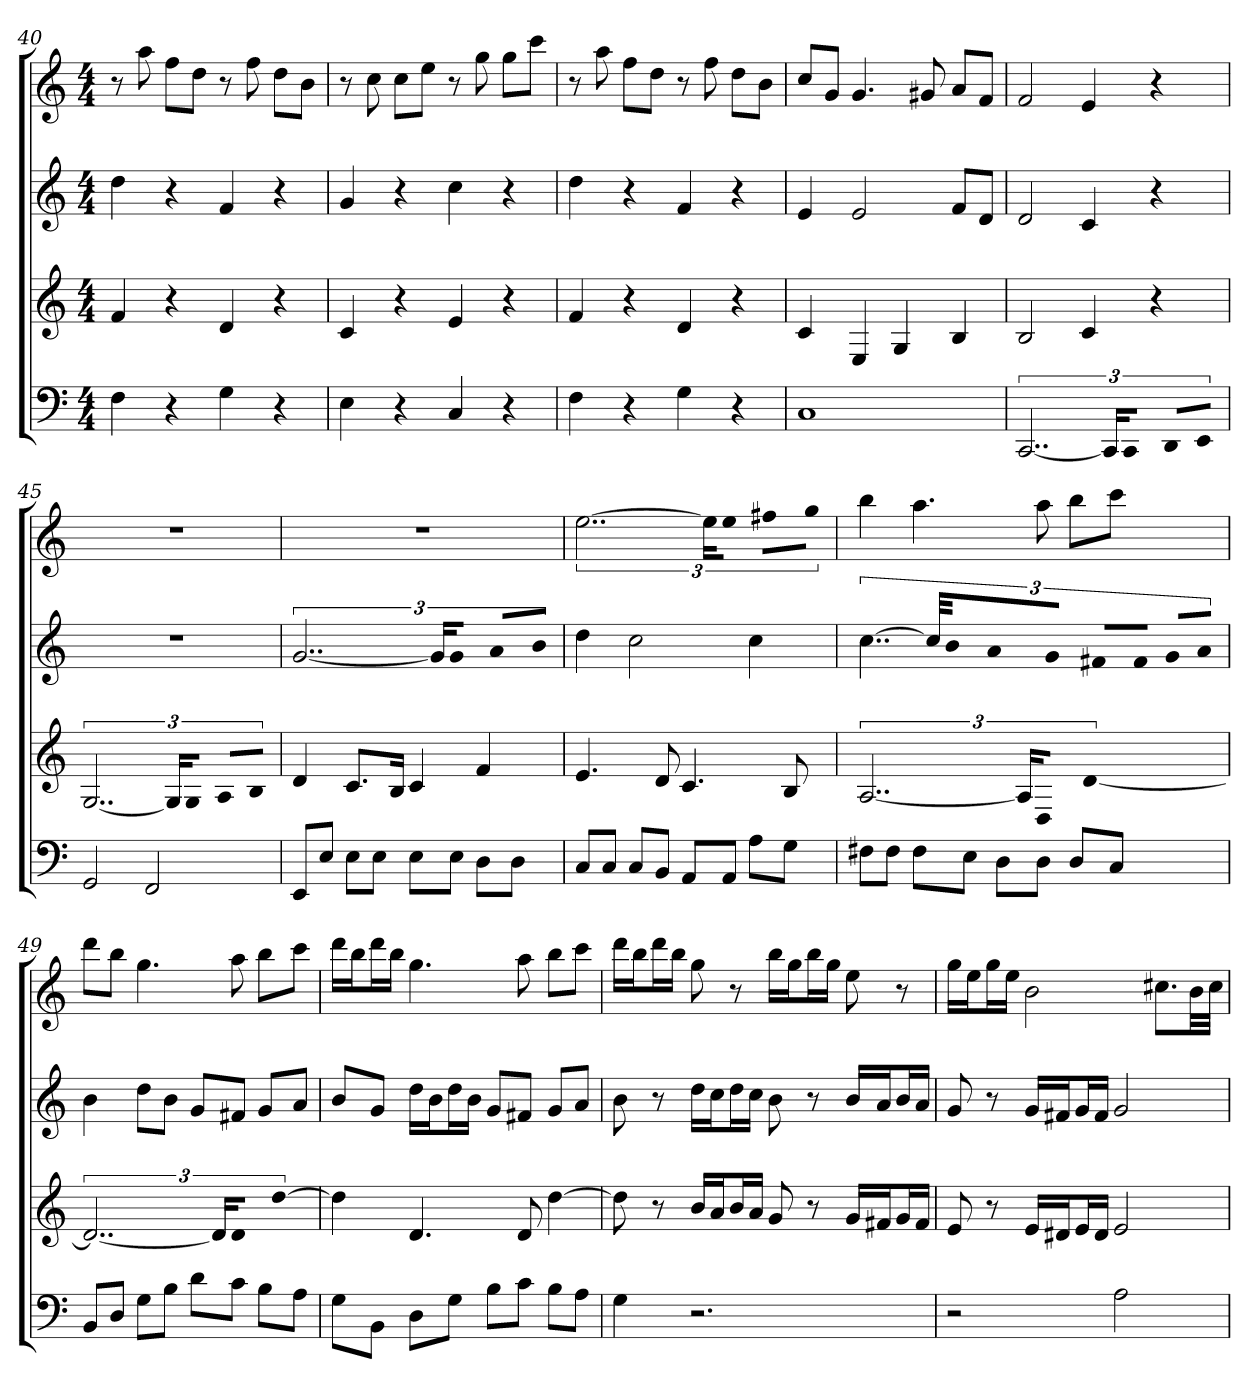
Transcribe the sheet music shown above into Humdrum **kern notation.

**kern	**kern	**kern	**kern
*part4	*part3	*part2	*part1
*staff4	*staff3	*staff2	*staff1
*k[]	*k[]	*k[]	*k[]
*C:	*C:	*C:	*C:
*M4/4	*M4/4	*M4/4	*M4/4
=40	=40	=40	=40
4F	4f	4dd	8r
.	.	.	8aa
4r	4r	4r	8ffL
.	.	.	8ddJ
4G	4d	4f	8r
.	.	.	8ff
4r	4r	4r	8ddL
.	.	.	8bJ
=41	=41	=41	=41
4E	4c	4g	8r
.	.	.	8cc
4r	4r	4r	8ccL
.	.	.	8eeJ
4C	4e	4cc	8r
.	.	.	8gg
4r	4r	4r	8ggL
.	.	.	8cccJ
=42	=42	=42	=42
4F	4f	4dd	8r
.	.	.	8aa
4r	4r	4r	8ffL
.	.	.	8ddJ
4G	4d	4f	8r
.	.	.	8ff
4r	4r	4r	8ddL
.	.	.	8bJ
=43	=43	=43	=43
1C	4c	4e	8ccL
.	.	.	8gJ
.	4E	2e	4.g
.	4G	.	.
.	.	.	8g#X
.	4B	8fL	8aL
.	.	8dJ	8fJ
=44	=44	=44	=44
[3..CC	2B	2d	2f
.	4c	4c	4e
24CCKL]	.	.	.
8CCJ	.	.	.
8DDL	4r	4r	4r
8EEJ	.	.	.
=45	=45	=45	=45
2GG	[3..G	1r	1r
2FF	.	.	.
.	24GKL]	.	.
.	8GJ	.	.
.	8AL	.	.
.	8BJ	.	.
=46	=46	=46	=46
8EEL	4d	[3..g	1r
8EJ	.	.	.
8EL	8.cL	.	.
8EJ	.	.	.
.	16BJk	.	.
8EL	4c	.	.
.	.	24gKL]	.
8EJ	.	8gJ	.
8DL	4f	8aL	.
8DJ	.	8bJ	.
=47	=47	=47	=47
8CL	4.e	4dd	[3..ee
8CJ	.	.	.
8CL	.	2cc	.
8BBJ	8d	.	.
8AAL	4.c	.	.
.	.	.	24eeKL]
8AAJ	.	.	8eeJ
8AL	.	4cc	8ff#XL
8GJ	8B	.	8ggJ
=48	=48	=48	=48
8F#XL	[3..A	[6..cc	4bb
8F#J	.	.	.
8F#L	.	.	4.aa
.	.	48ccKLL]	.
.	.	16bJ	.
8EJ	.	16aL	.
.	.	16gJJ	.
8DL	.	8f#XL	.
.	24AKL]	.	.
8DJ	8DJ	8f#J	8aa
8DL	[4d	8gL	8bbL
8CJ	.	8aJ	8cccJ
=49	=49	=49	=49
8BBL	3..d_	4b	8dddL
8DJ	.	.	8bbJ
8GL	.	8ddL	4.gg
8BJ	.	8bJ	.
8dL	.	8gL	.
.	24dKL]	.	.
8cJ	8dJ	8f#XJ	8aa
8BL	[4dd	8gL	8bbL
8AJ	.	8aJ	8cccJ
=50	=50	=50	=50
8GL	4dd]	8bL	16dddLL
.	.	.	16bbJ
8BBJ	.	8gJ	16dddL
.	.	.	16bbJJ
8DL	4.d	16ddLL	4.gg
.	.	16bJ	.
8GJ	.	16ddL	.
.	.	16bJJ	.
8BL	.	8gL	.
8cJ	8d	8f#XJ	8aa
8BL	[4dd	8gL	8bbL
8AJ	.	8aJ	8cccJ
=51	=51	=51	=51
4G	8dd]	8b	16dddLL
.	.	.	16bbJ
.	8r	8r	16dddL
.	.	.	16bbJJ
2.r	16bLL	16ddLL	8gg
.	16aJ	16ccJ	.
.	16bL	16ddL	8r
.	16aJJ	16ccJJ	.
.	8g	8b	16bbLL
.	.	.	16ggJ
.	8r	8r	16bbL
.	.	.	16ggJJ
.	16gLL	16bLL	8ee
.	16f#XJ	16aJ	.
.	16gL	16bL	8r
.	16f#JJ	16aJJ	.
=52	=52	=52	=52
2r	8e	8g	16ggLL
.	.	.	16eeJ
.	8r	8r	16ggL
.	.	.	16eeJJ
.	16eLL	16gLL	2b
.	16d#XJ	16f#XJ	.
.	16eL	16gL	.
.	16d#JJ	16f#JJ	.
2A	2e	2g	.
.	.	.	8.cc#XL
.	.	.	32bLL
.	.	.	32cc#JJJ
=	=	=	=
*-	*-	*-	*-
